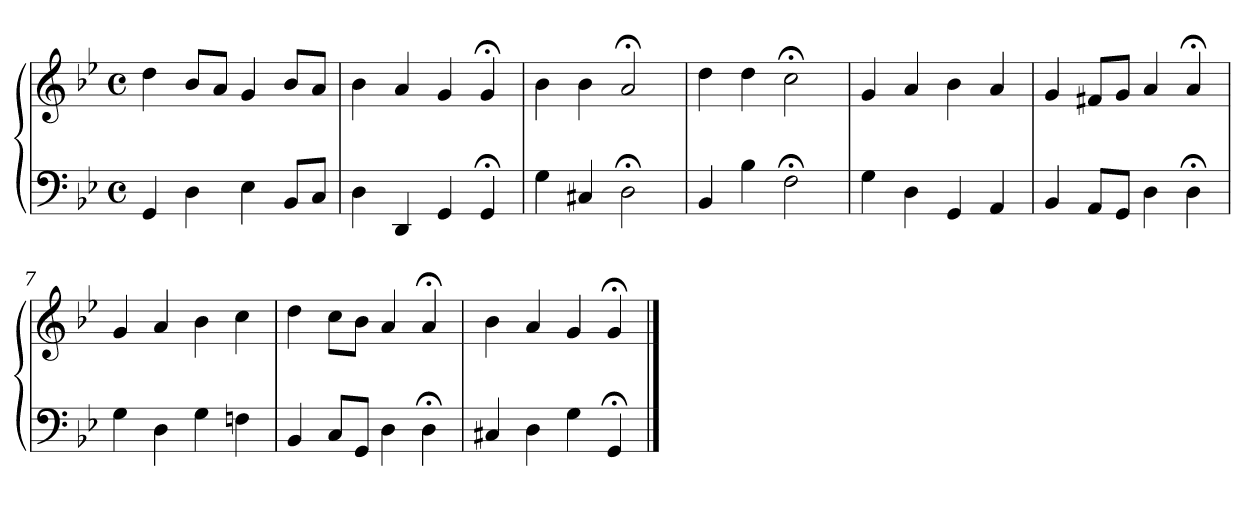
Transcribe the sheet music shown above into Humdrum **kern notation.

**kern	**kern
*part1	*part1
*staff2	*staff1
*clefF4	*clefG2
*k[b-e-]	*k[b-e-]
*M4/4	*M4/4
*met(c)	*met(c)
=1	=1
4GG	4dd
4D	8b-L
.	8aJ
4E-	4g
8BB-L	8b-L
8CJ	8aJ
=2	=2
4D	4b-
4DD	4a
4GG	4g
4GG;<	4g;<
=3	=3
4G	4b-
4C#X	4b-
2D;<	2a;<
=4	=4
4BB-	4dd
4B-	4dd
2F;<	2cc;<
=5	=5
4G	4g
4D	4a
4GG	4b-
4AA	4a
=6	=6
4BB-	4g
8AAL	8f#XL
8GGJ	8gJ
4D	4a
4D;<	4a;<
=7	=7
4G	4g
4D	4a
4G	4b-
4Fn	4cc
!!LO:LB:g=z
=8	=8
4BB-	4dd
8CL	8ccL
8GGJ	8b-J
4D	4a
4D;<	4a;<
=9	=9
4C#X	4b-
4D	4a
4G	4g
4GG;<	4g;<
==	==
*-	*-
